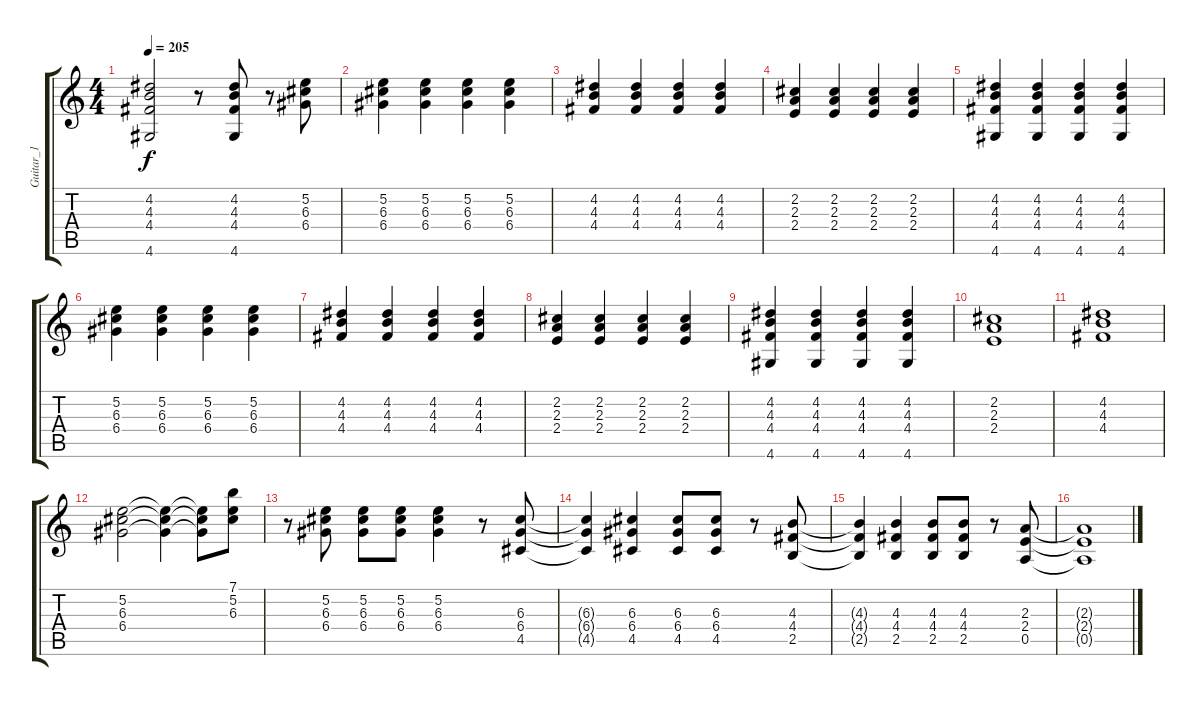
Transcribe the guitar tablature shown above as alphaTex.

\track ("Guitar_1" "Guitar_1") {instrument distortionguitar}
\staff {score tabs}
\tuning (E4 B3 G3 D3 A2 E2) {hide}
\ts (4 4)
\tempo 205
\clef g2
\ks c
(4.2{t} 4.3{t} 4.4{t} 4.6{t}).2{dy f} r.8 (4.2 4.3 4.4 4.6).8 r.8 (5.2 6.3 6.4).8 |
(5.2 6.3 6.4).4 (5.2 6.3 6.4).4 (5.2 6.3 6.4).4 (5.2 6.3 6.4).4 |
(4.2 4.3 4.4).4 (4.2 4.3 4.4).4 (4.2 4.3 4.4).4 (4.2 4.3 4.4).4 |
(2.2 2.3 2.4).4 (2.2 2.3 2.4).4 (2.2 2.3 2.4).4 (2.2 2.3 2.4).4 |
(4.2 4.3 4.4 4.6).4 (4.2 4.3 4.4 4.6).4 (4.2 4.3 4.4 4.6).4 (4.2 4.3 4.4 4.6).4 |
(5.2 6.3 6.4).4 (5.2 6.3 6.4).4 (5.2 6.3 6.4).4 (5.2 6.3 6.4).4 |
(4.2 4.3 4.4).4 (4.2 4.3 4.4).4 (4.2 4.3 4.4).4 (4.2 4.3 4.4).4 |
(2.2 2.3 2.4).4 (2.2 2.3 2.4).4 (2.2 2.3 2.4).4 (2.2 2.3 2.4).4 |
(4.2 4.3 4.4 4.6).4 (4.2 4.3 4.4 4.6).4 (4.2 4.3 4.4 4.6).4 (4.2 4.3 4.4 4.6).4 |
(2.2 2.3 2.4).1 |
(4.2 4.3 4.4).1 |
(5.2 6.3 6.4).2 (5.2{t} 6.3{t} 6.4{t}).4 (5.2{t} 6.3{t} 6.4{t}).8 (7.1 5.2 6.3).8 |
r.8 (5.2 6.3 6.4).8 (5.2 6.3 6.4).8 (5.2 6.3 6.4).8 (5.2 6.3 6.4).4 r.8 (6.3 6.4 4.5).8 |
(6.3{t} 6.4{t} 4.5{t}).4 (6.3 6.4 4.5).4 (6.3 6.4 4.5).8 (6.3 6.4 4.5).8 r.8 (4.3 4.4 2.5).8 |
(4.3{t} 4.4{t} 2.5{t}).4 (4.3 4.4 2.5).4 (4.3 4.4 2.5).8 (4.3 4.4 2.5).8 r.8 (2.3 2.4 0.5).8 |
(2.3{t} 2.4{t} 0.5{t}).1
